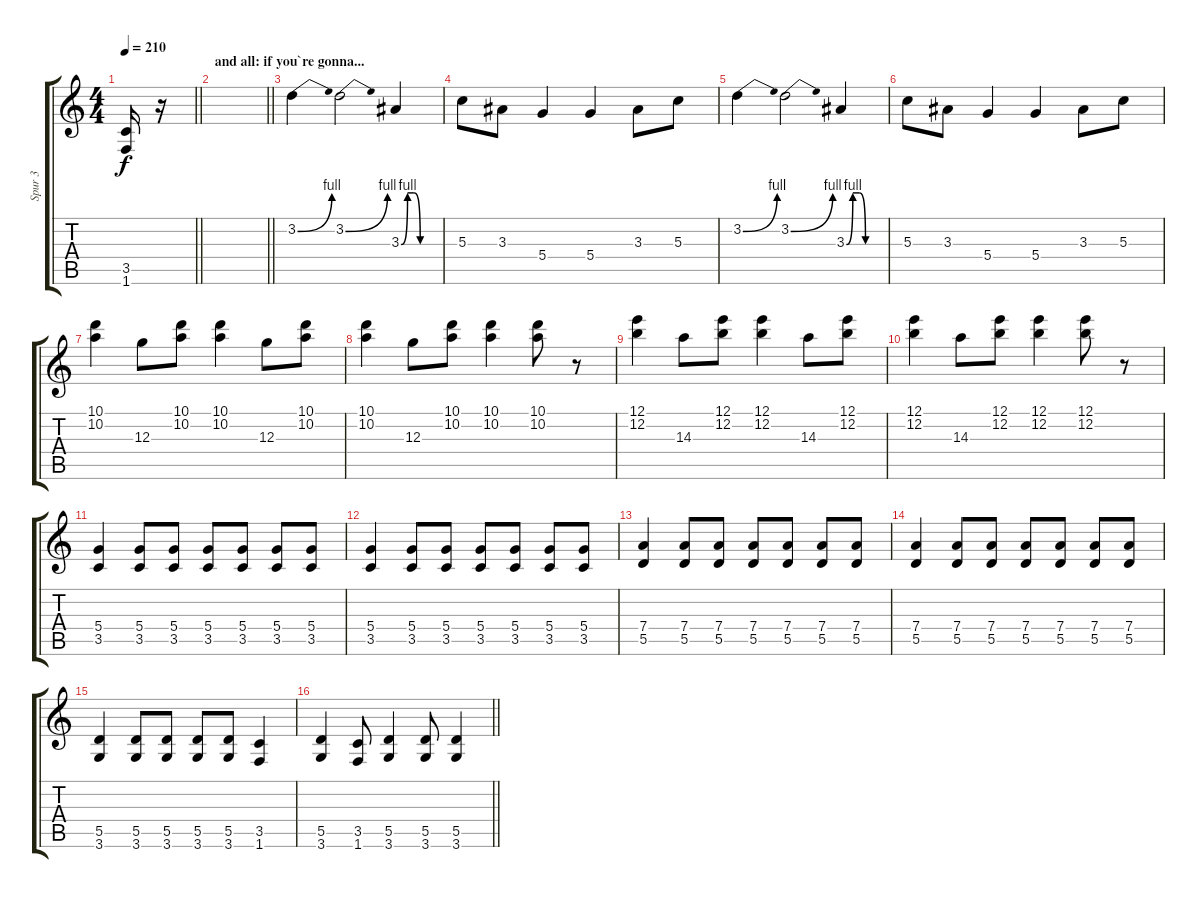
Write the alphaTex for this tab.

\track ("Spur 3" "Spur 3") {instrument overdrivenguitar}
\staff {score tabs}
\tuning (E4 B3 G3 D3 A2 E2) {hide}
\ts (4 4)
\tempo 210
\clef g2
\barLineRight lightlight
\ks c
(3.5 1.6).16{dy f} r.16 |
\section ("" "and all: if you`re gonna...")
\barLineRight lightlight
|
3.2{be (bend 0 0 60 4)}.4 3.2{be (bend 0 0 60 4)}.2 3.3{be (custom 0 0 10 4 20 4 30 0 60 0)}.4 |
5.3.8 3.3.8 5.4.4 5.4.4 3.3.8 5.3.8 |
3.2{be (bend 0 0 60 4)}.4 3.2{be (bend 0 0 60 4)}.2 3.3{be (custom 0 0 10 4 20 4 30 0 60 0)}.4 |
5.3.8 3.3.8 5.4.4 5.4.4 3.3.8 5.3.8 |
(10.1 10.2).4 12.3.8 (10.1 10.2).8 (10.1 10.2).4 12.3.8 (10.1 10.2).8 |
(10.1 10.2).4 12.3.8 (10.1 10.2).8 (10.1 10.2).4 (10.1 10.2).8 r.8 |
(12.1 12.2).4 14.3.8 (12.1 12.2).8 (12.1 12.2).4 14.3.8 (12.1 12.2).8 |
(12.1 12.2).4 14.3.8 (12.1 12.2).8 (12.1 12.2).4 (12.1 12.2).8 r.8 |
(5.4 3.5).4 (5.4 3.5).8 (5.4 3.5).8 (5.4 3.5).8 (5.4 3.5).8 (5.4 3.5).8 (5.4 3.5).8 |
(5.4 3.5).4 (5.4 3.5).8 (5.4 3.5).8 (5.4 3.5).8 (5.4 3.5).8 (5.4 3.5).8 (5.4 3.5).8 |
(7.4 5.5).4 (7.4 5.5).8 (7.4 5.5).8 (7.4 5.5).8 (7.4 5.5).8 (7.4 5.5).8 (7.4 5.5).8 |
(7.4 5.5).4 (7.4 5.5).8 (7.4 5.5).8 (7.4 5.5).8 (7.4 5.5).8 (7.4 5.5).8 (7.4 5.5).8 |
(5.5 3.6).4 (5.5 3.6).8 (5.5 3.6).8 (5.5 3.6).8 (5.5 3.6).8 (3.5 1.6).4 |
\barLineRight lightlight
(5.5 3.6).4 (3.5 1.6).8 (5.5 3.6).4 (5.5 3.6).8 (5.5 3.6).4
